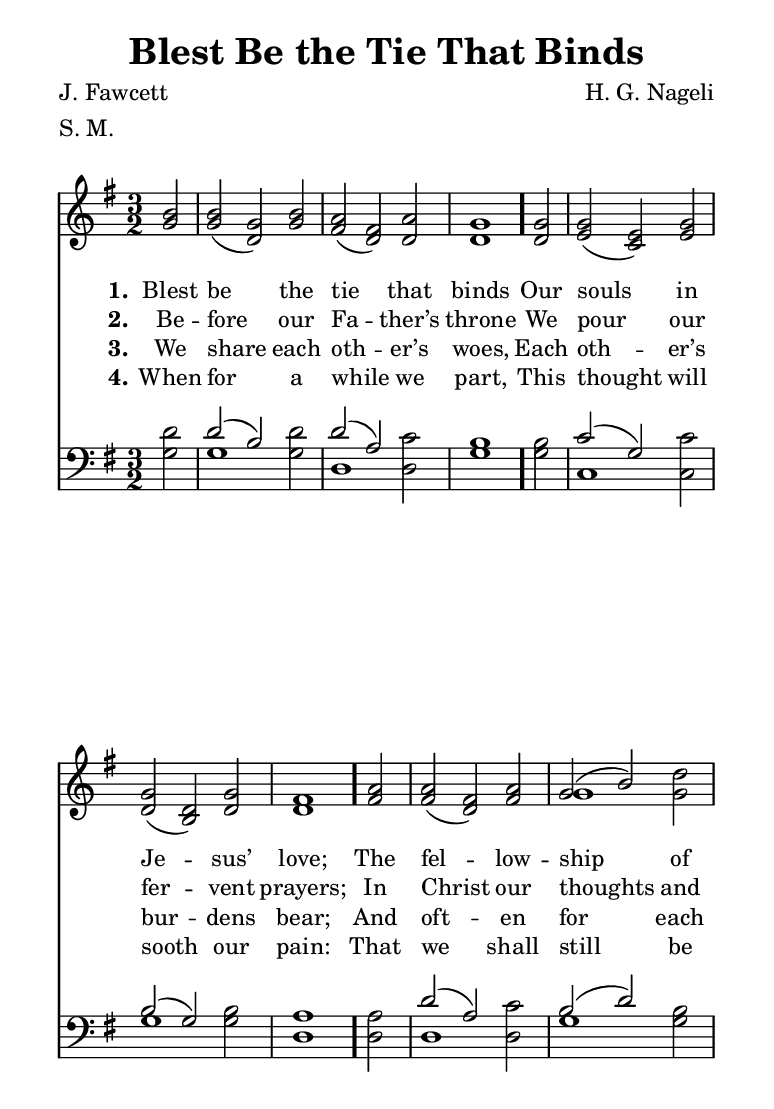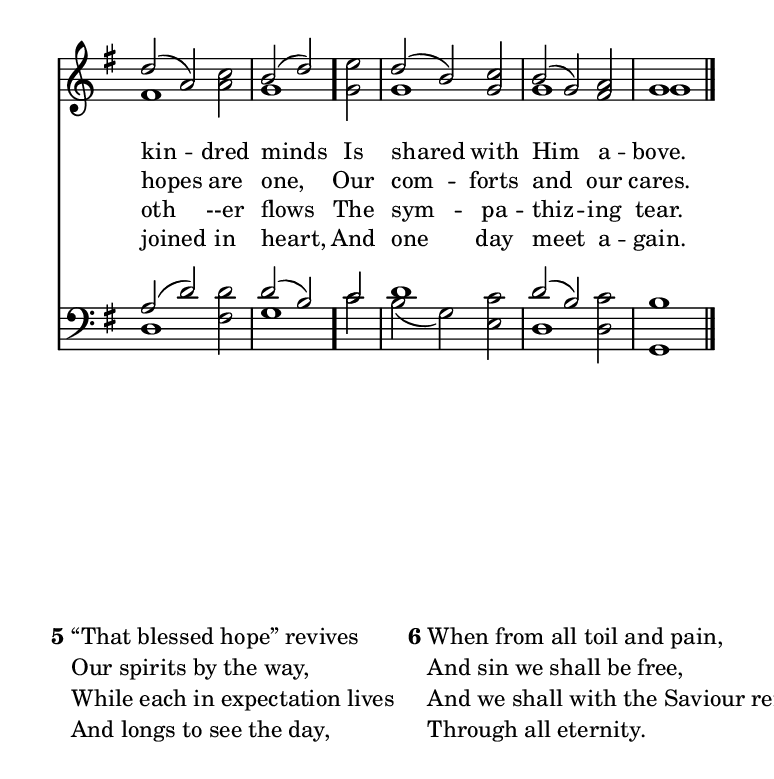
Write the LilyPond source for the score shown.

\include "common/global.ily"
\paper {
  \include "common/paper.ily"
  ragged-last-bottom = ##t
  systems-per-page = ##f
  system-count = #(cond (is-eogsized 2) (#t #f))
}

\header{
  hymnnumber = "169"
  title = "Blest Be the Tie That Binds"
  tunename = "Dennis"
  meter = "S. M."
  poet = "J. Fawcett"
  composer = "H. G. Nageli"
  %copyright = ""
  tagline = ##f
}

global = {
  \include "common/overrides.ily"
  \override Staff.TimeSignature.style = #'numbered
  \time 3/2
  \override Score.MetronomeMark.transparent = ##t % hide all fermata changes too
  \tempo 2=80
  \key g \major
  \partial 2
  \autoBeamOff
}

notesSoprano = {
\global
\relative c'' {

  b2 | b( g) b | a( fis) a | g1
  g2 | g( e) g | g( d) g | fis1
  a2 | a( fis) a | g( b) d | d( a) c | b( d)
  e2 | d( b) c | b( g) a | g1

  \bar "|."

}
}

notesAlto = {
\global
\relative e' {

  g2 | g( d) g | fis( d) d | d1
  d2 | e( c) e | d( b) d | d1
  fis2 | fis( d) fis | g1 g2 | fis1 a2 | g1
  g2 | g1 g2 | g1 fis2 | g1

}
}

notesTenor = {
\global
\relative a {

  d2 | d( b) d | d( a) c | b1
  b2 | c( g) c | b( g) b | a1
  a2 | d( a) c | b( d) b | a( d) d | d( b)
  c2 | d1 c2 | d( b) c | b1

}
}

notesBass = {
\global
\relative f {

  g2 | g1 g2 | d1 d2 | g1
  g2 | c,1 c2 | g'1 g2 | d1
  d2 | d1 d2 | g1 g2 | d1 fis2 | g1
  c2 | b( g) e | d1 d2 | g,1

}
}

wordsA = \lyricmode {
\set stanza = "1."

Blest be the tie that binds \bar "."
Our souls in Je -- sus’ love; \bar "."
The fel -- low -- ship of kin -- dred minds \bar "."
Is shared with Him a -- bove. \bar "."

}

wordsB = \lyricmode {
\set stanza = "2."

Be -- fore our Fa -- ther’s throne
We pour our fer -- vent prayers;
In Christ our thoughts and hopes are one,
Our com -- forts and our cares.

}

wordsC = \lyricmode {
\set stanza = "3."

We share each oth -- er’s woes,
Each oth -- er’s bur -- dens bear;
And oft -- en for each oth --er flows
The sym -- pa -- thiz -- ing tear.

}

wordsD = \lyricmode {
\set stanza = "4."

When for a while we part,
This thought will sooth our pain:
That we shall still be joined in heart,
And one day meet a -- gain.

}

wordsE = \markuplist {

\line { “That blessed hope” revives }
\line { Our spirits by the way, }
\line { While each in expectation lives }
\line { And longs to see the day, }

}

wordsF = \markuplist {

\line { When from all toil and pain, }
\line { And sin we shall be free, }
\line { And we shall with the Saviour reign }
\line { Through all eternity. }

}

\score {
  \context ChoirStaff <<
    \context Staff = upper <<
      \set ChoirStaff.systemStartDelimiter = #'SystemStartBar
      \set ChoirStaff.printPartCombineTexts = ##f
      \partcombine #'(2 . 9) \notesSoprano \notesAlto
      \context NullVoice = sopranos { \voiceOne << \notesSoprano >> }
      \context NullVoice = altos { \voiceTwo << \notesAlto >> }
      \context Lyrics = one   \lyricsto sopranos \wordsA
      \context Lyrics = two   \lyricsto sopranos \wordsB
      \context Lyrics = three \lyricsto sopranos \wordsC
      \context Lyrics = four  \lyricsto sopranos \wordsD
    >>
    \context Staff = men <<
      \clef bass
      \set ChoirStaff.printPartCombineTexts = ##f
      \partcombine #'(2 . 9) \notesTenor \notesBass
      \context NullVoice = tenors { \voiceOne << \notesTenor >> }
      \context NullVoice = basses { \voiceTwo << \notesBass >> }
    >>
  >>
  \layout {
    \include "common/layout.ily"
  }
  \midi{
    \include "common/midi.ily"
  }
}

\noPageBreak

\markup { \fill-line {
  \hspace #0.1
  \line{ \bold 5 \column { \wordsE } }
  \hspace #0.1
  \line{ \bold 6 \column { \wordsF } }
  \hspace #0.1
} }

\version "2.19.49"  % necessary for upgrading to future LilyPond versions.

% vi:set et ts=2 sw=2 ai nocindent syntax=lilypond:
